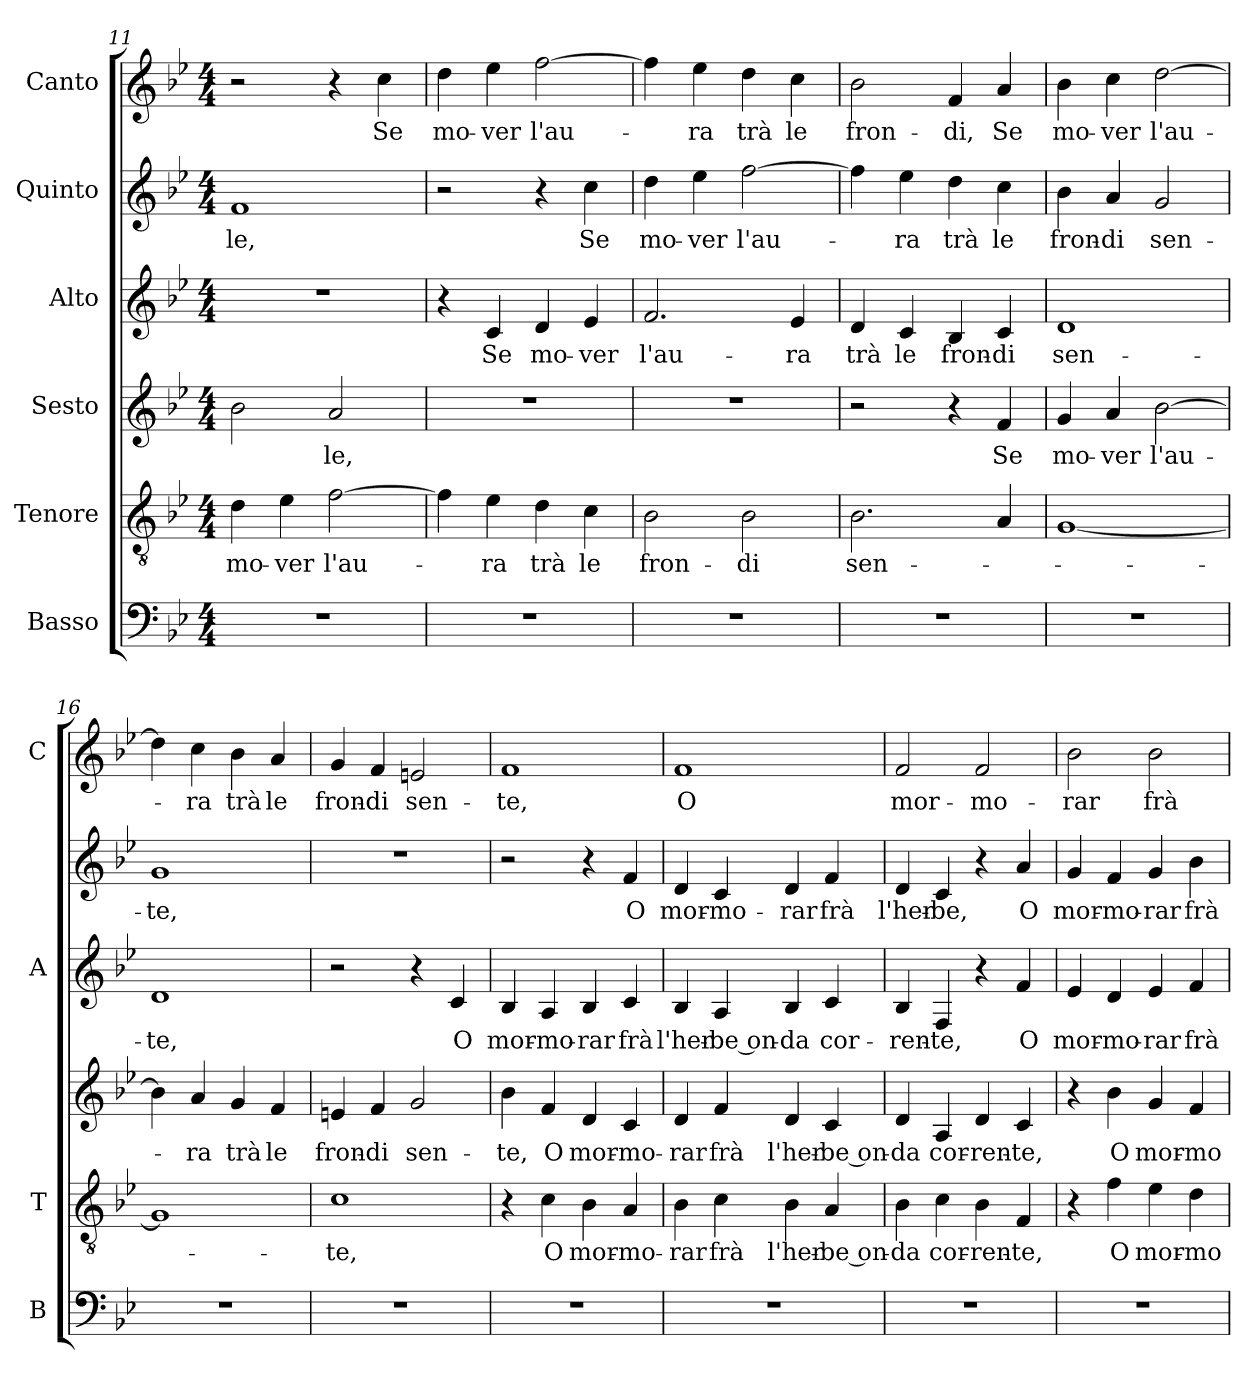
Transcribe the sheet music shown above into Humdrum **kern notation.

**kern	**kern	**text	**kern	**text	**kern	**text	**kern	**text	**kern	**text
*part6	*part5	*part5	*part4	*part4	*part3	*part3	*part2	*part2	*part1	*part1
*staff6	*staff5	*staff5	*staff4	*staff4	*staff3	*staff3	*staff2	*staff2	*staff1	*staff1
*I"Basso	*I"Tenore	*	*I"Sesto	*	*I"Alto	*	*I"Quinto	*	*I"Canto	*
*I'B	*I'T	*	*	*	*I'A	*	*	*	*I'C	*
*clefF4	*clefGv2	*	*clefG2	*	*clefG2	*	*clefG2	*	*clefG2	*
*k[b-e-]	*k[b-e-]	*	*k[b-e-]	*	*k[b-e-]	*	*k[b-e-]	*	*k[b-e-]	*
*B-:	*B-:	*	*B-:	*	*B-:	*	*B-:	*	*B-:	*
*M4/4	*M4/4	*	*M4/4	*	*M4/4	*	*M4/4	*	*M4/4	*
=11	=11	=11	=11	=11	=11	=11	=11	=11	=11	=11
!	!	!LO:LY:b	!	!	!	!	!	!LO:LY:b	!	!
1r	4d\	mo-	2b-\	.	1r	.	1f	-le,	2r	.
!	!	!LO:LY:b	!	!	!	!	!	!	!	!
.	4e-\	-ver	.	.	.	.	.	.	.	.
!	!	!LO:LY:b	!	!LO:LY:b	!	!	!	!	!	!
.	[2f\	l'au-	2a/	-le,	.	.	.	.	4r	.
!	!	!	!	!	!	!	!	!	!	!LO:LY:b
.	.	.	.	.	.	.	.	.	4cc\	Se
=12	=12	=12	=12	=12	=12	=12	=12	=12	=12	=12
!	!	!	!	!	!	!	!	!	!	!LO:LY:b
1r	4f\]	.	1r	.	4r	.	2r	.	4dd\	mo-
!	!	!LO:LY:b	!	!	!	!LO:LY:b	!	!	!	!LO:LY:b
.	4e-\	-ra	.	.	4c/	Se	.	.	4ee-\	-ver
!	!	!LO:LY:b	!	!	!	!LO:LY:b	!	!	!	!LO:LY:b
.	4d\	trà	.	.	4d/	mo-	4r	.	[2ff\	l'au-
!	!	!LO:LY:b	!	!	!	!LO:LY:b	!	!LO:LY:b	!	!
.	4c\	le	.	.	4e-/	-ver	4cc\	Se	.	.
=13	=13	=13	=13	=13	=13	=13	=13	=13	=13	=13
!	!	!LO:LY:b	!	!	!	!LO:LY:b	!	!LO:LY:b	!	!
1r	2B-\	fron-	1r	.	2.f/	l'au-	4dd\	mo-	4ff\]	.
!	!	!	!	!	!	!	!	!LO:LY:b	!	!LO:LY:b
.	.	.	.	.	.	.	4ee-\	-ver	4ee-\	-ra
!	!	!LO:LY:b	!	!	!	!	!	!LO:LY:b	!	!LO:LY:b
.	2B-\	-di	.	.	.	.	[2ff\	l'au-	4dd\	trà
!	!	!	!	!	!	!LO:LY:b	!	!	!	!LO:LY:b
.	.	.	.	.	4e-/	-ra	.	.	4cc\	le
=14	=14	=14	=14	=14	=14	=14	=14	=14	=14	=14
!	!	!LO:LY:b	!	!	!	!LO:LY:b	!	!	!	!LO:LY:b
1r	2.B-\	sen-	2r	.	4d/	trà	4ff\]	.	2b-\	fron-
!	!	!	!	!	!	!LO:LY:b	!	!LO:LY:b	!	!
.	.	.	.	.	4c/	le	4ee-\	-ra	.	.
!	!	!	!	!	!	!LO:LY:b	!	!LO:LY:b	!	!LO:LY:b
.	.	.	4r	.	4B-/	fron-	4dd\	trà	4f/	-di,
!	!	!	!	!LO:LY:b	!	!LO:LY:b	!	!LO:LY:b	!	!LO:LY:b
.	4A/	.	4f/	Se	4c/	-di	4cc\	le	4a/	Se
=15	=15	=15	=15	=15	=15	=15	=15	=15	=15	=15
!	!	!	!	!LO:LY:b	!	!LO:LY:b	!	!LO:LY:b	!	!LO:LY:b
1r	[1G	.	4g/	mo-	1d	sen-	4b-\	fron-	4b-\	mo-
!	!	!	!	!LO:LY:b	!	!	!	!LO:LY:b	!	!LO:LY:b
.	.	.	4a/	-ver	.	.	4a/	-di	4cc\	-ver
!	!	!	!	!LO:LY:b	!	!	!	!LO:LY:b	!	!LO:LY:b
.	.	.	[2b-\	l'au-	.	.	2g/	sen-	[2dd\	l'au-
=16	=16	=16	=16	=16	=16	=16	=16	=16	=16	=16
!	!	!	!	!	!	!LO:LY:b	!	!LO:LY:b	!	!
1r	1G]	.	4b-\]	.	1d	-te,	1g	-te,	4dd\]	.
!	!	!	!	!LO:LY:b	!	!	!	!	!	!LO:LY:b
.	.	.	4a/	-ra	.	.	.	.	4cc\	-ra
!	!	!	!	!LO:LY:b	!	!	!	!	!	!LO:LY:b
.	.	.	4g/	trà	.	.	.	.	4b-\	trà
!	!	!	!	!LO:LY:b	!	!	!	!	!	!LO:LY:b
.	.	.	4f/	le	.	.	.	.	4a/	le
!!LO:LB:g=z
=17	=17	=17	=17	=17	=17	=17	=17	=17	=17	=17
!	!	!LO:LY:b	!	!LO:LY:b	!	!	!	!	!	!LO:LY:b
1r	1c	-te,	4en/	fron-	2r	.	1r	.	4g/	fron-
!	!	!	!	!LO:LY:b	!	!	!	!	!	!LO:LY:b
.	.	.	4f/	-di	.	.	.	.	4f/	-di
!	!	!	!	!LO:LY:b	!	!	!	!	!	!LO:LY:b
.	.	.	2g/	sen-	4r	.	.	.	2en/	sen-
!	!	!	!	!	!	!LO:LY:b	!	!	!	!
.	.	.	.	.	4c/	O	.	.	.	.
=18	=18	=18	=18	=18	=18	=18	=18	=18	=18	=18
!	!	!	!	!LO:LY:b	!	!LO:LY:b	!	!	!	!LO:LY:b
1r	4r	.	4b-\	-te,	4B-/	mor-	2r	.	1f	-te,
!	!	!LO:LY:b	!	!LO:LY:b	!	!LO:LY:b	!	!	!	!
.	4c\	O	4f/	O	4A/	-mo-	.	.	.	.
!	!	!LO:LY:b	!	!LO:LY:b	!	!LO:LY:b	!	!	!	!
.	4B-\	mor-	4d/	mor-	4B-/	-rar	4r	.	.	.
!	!	!LO:LY:b	!	!LO:LY:b	!	!LO:LY:b	!	!LO:LY:b	!	!
.	4A/	-mo-	4c/	-mo-	4c/	frà	4f/	O	.	.
=19	=19	=19	=19	=19	=19	=19	=19	=19	=19	=19
!	!	!LO:LY:b	!	!LO:LY:b	!	!LO:LY:b	!	!LO:LY:b	!	!LO:LY:b
1r	4B-\	-rar	4d/	-rar	4B-/	l'her-	4d/	mor-	1f	O
!	!	!LO:LY:b	!	!LO:LY:b	!	!LO:LY:b	!	!LO:LY:b	!	!
.	4c\	frà	4f/	frà	4A/	-be on-	4c/	-mo-	.	.
!	!	!LO:LY:b	!	!LO:LY:b	!	!LO:LY:b	!	!LO:LY:b	!	!
.	4B-\	l'her-	4d/	l'her-	4B-/	-da	4d/	-rar	.	.
!	!	!LO:LY:b	!	!LO:LY:b	!	!LO:LY:b	!	!LO:LY:b	!	!
.	4A/	-be on-	4c/	-be on-	4c/	cor-	4f/	frà	.	.
=20	=20	=20	=20	=20	=20	=20	=20	=20	=20	=20
!	!	!LO:LY:b	!	!LO:LY:b	!	!LO:LY:b	!	!LO:LY:b	!	!LO:LY:b
1r	4B-\	-da	4d/	-da	4B-/	-ren-	4d/	l'her-	2f/	mor-
!	!	!LO:LY:b	!	!LO:LY:b	!	!LO:LY:b	!	!LO:LY:b	!	!
.	4c\	cor-	4A/	cor-	4F/	-te,	4c/	-be,	.	.
!	!	!LO:LY:b	!	!LO:LY:b	!	!	!	!	!	!LO:LY:b
.	4B-\	-ren-	4d/	-ren-	4r	.	4r	.	2f/	-mo-
!	!	!LO:LY:b	!	!LO:LY:b	!	!LO:LY:b	!	!LO:LY:b	!	!
.	4F/	-te,	4c/	-te,	4f/	O	4a/	O	.	.
=21	=21	=21	=21	=21	=21	=21	=21	=21	=21	=21
!	!	!	!	!	!	!LO:LY:b	!	!LO:LY:b	!	!LO:LY:b
1r	4r	.	4r	.	4e-/	mor-	4g/	mor-	2b-\	-rar
!	!	!LO:LY:b	!	!LO:LY:b	!	!LO:LY:b	!	!LO:LY:b	!	!
.	4f\	O	4b-\	O	4d/	-mo-	4f/	-mo-	.	.
!	!	!LO:LY:b	!	!LO:LY:b	!	!LO:LY:b	!	!LO:LY:b	!	!LO:LY:b
.	4e-\	mor-	4g/	mor-	4e-/	-rar	4g/	-rar	2b-\	frà
!	!	!LO:LY:b	!	!LO:LY:b	!	!LO:LY:b	!	!LO:LY:b	!	!
.	4d\	-mo-	4f/	-mo-	4f/	frà	4b-\	frà	.	.
=	=	=	=	=	=	=	=	=	=	=
*-	*-	*-	*-	*-	*-	*-	*-	*-	*-	*-
